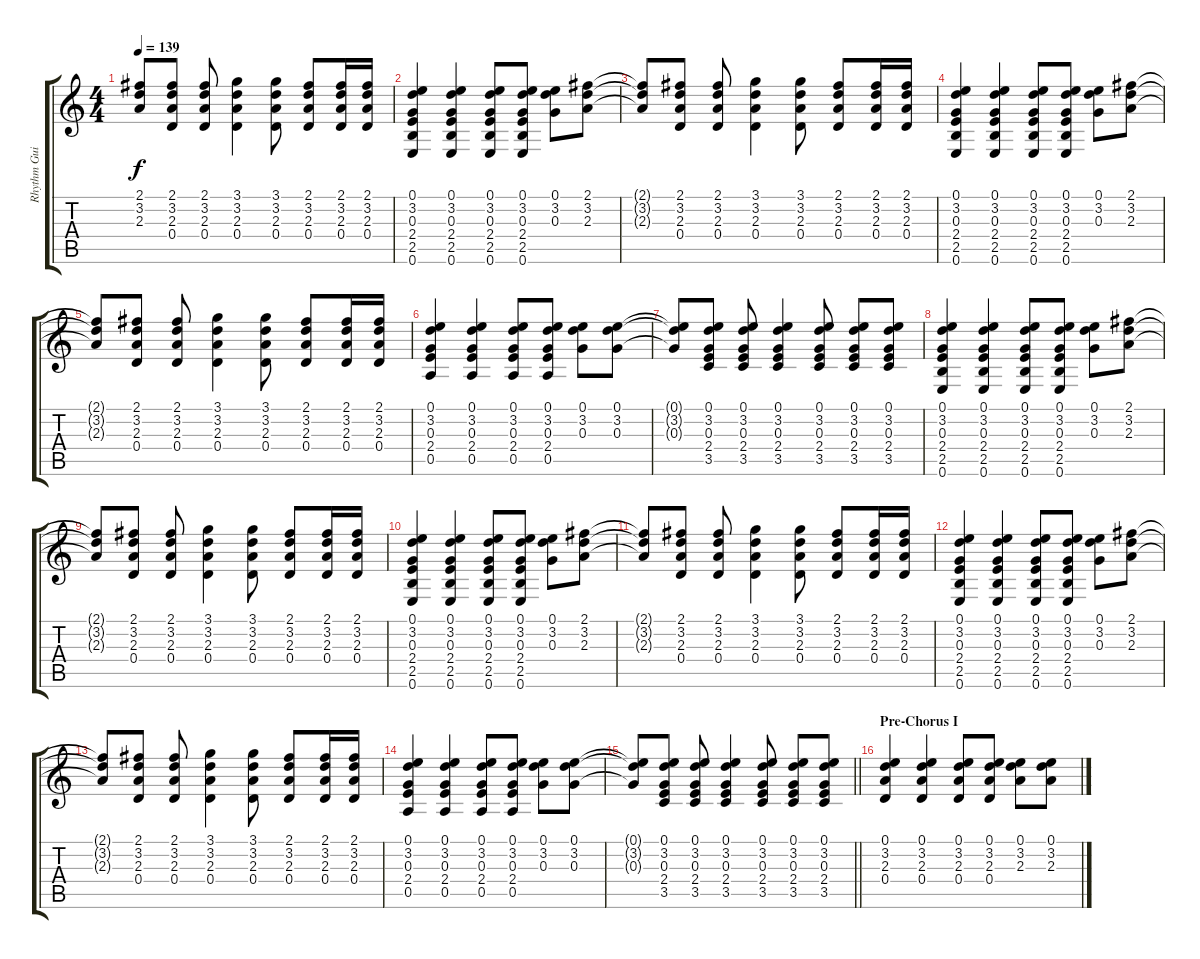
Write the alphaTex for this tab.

\track ("Rhythm Guitar" "Rhythm Gui") {instrument overdrivenguitar}
\staff {score tabs}
\tuning (E4 B3 G3 D3 A2 E2) {hide}
\ts (4 4)
\tempo 139
\clef g2
\ks c
(2.1{t} 3.2{t} 2.3{t}).8{dy f} (2.1 3.2 2.3 0.4).8 (2.1 3.2 2.3 0.4).8 (3.1 3.2 2.3 0.4).4 (3.1 3.2 2.3 0.4).8 (2.1 3.2 2.3 0.4).8 (2.1 3.2 2.3 0.4).16 (2.1 3.2 2.3 0.4).16 |
(0.1 3.2 0.3 2.4 2.5 0.6).4 (0.1 3.2 0.3 2.4 2.5 0.6).4 (0.1 3.2 0.3 2.4 2.5 0.6).8 (0.1 3.2 0.3 2.4 2.5 0.6).8 (0.1 3.2 0.3).8 (2.1 3.2 2.3).8 |
(2.1{t} 3.2{t} 2.3{t}).8 (2.1 3.2 2.3 0.4).8 (2.1 3.2 2.3 0.4).8 (3.1 3.2 2.3 0.4).4 (3.1 3.2 2.3 0.4).8 (2.1 3.2 2.3 0.4).8 (2.1 3.2 2.3 0.4).16 (2.1 3.2 2.3 0.4).16 |
(0.1 3.2 0.3 2.4 2.5 0.6).4 (0.1 3.2 0.3 2.4 2.5 0.6).4 (0.1 3.2 0.3 2.4 2.5 0.6).8 (0.1 3.2 0.3 2.4 2.5 0.6).8 (0.1 3.2 0.3).8 (2.1 3.2 2.3).8 |
(2.1{t} 3.2{t} 2.3{t}).8 (2.1 3.2 2.3 0.4).8 (2.1 3.2 2.3 0.4).8 (3.1 3.2 2.3 0.4).4 (3.1 3.2 2.3 0.4).8 (2.1 3.2 2.3 0.4).8 (2.1 3.2 2.3 0.4).16 (2.1 3.2 2.3 0.4).16 |
(0.1 3.2 0.3 2.4 0.5).4 (0.1 3.2 0.3 2.4 0.5).4 (0.1 3.2 0.3 2.4 0.5).8 (0.1 3.2 0.3 2.4 0.5).8 (0.1 3.2 0.3).8 (0.1 3.2 0.3).8 |
(0.1{t} 3.2{t} 0.3{t}).8 (0.1 3.2 0.3 2.4 3.5).8 (0.1 3.2 0.3 2.4 3.5).8 (0.1 3.2 0.3 2.4 3.5).4 (0.1 3.2 0.3 2.4 3.5).8 (0.1 3.2 0.3 2.4 3.5).8 (0.1 3.2 0.3 2.4 3.5).8 |
(0.1 3.2 0.3 2.4 2.5 0.6).4 (0.1 3.2 0.3 2.4 2.5 0.6).4 (0.1 3.2 0.3 2.4 2.5 0.6).8 (0.1 3.2 0.3 2.4 2.5 0.6).8 (0.1 3.2 0.3).8 (2.1 3.2 2.3).8 |
(2.1{t} 3.2{t} 2.3{t}).8 (2.1 3.2 2.3 0.4).8 (2.1 3.2 2.3 0.4).8 (3.1 3.2 2.3 0.4).4 (3.1 3.2 2.3 0.4).8 (2.1 3.2 2.3 0.4).8 (2.1 3.2 2.3 0.4).16 (2.1 3.2 2.3 0.4).16 |
(0.1 3.2 0.3 2.4 2.5 0.6).4 (0.1 3.2 0.3 2.4 2.5 0.6).4 (0.1 3.2 0.3 2.4 2.5 0.6).8 (0.1 3.2 0.3 2.4 2.5 0.6).8 (0.1 3.2 0.3).8 (2.1 3.2 2.3).8 |
(2.1{t} 3.2{t} 2.3{t}).8 (2.1 3.2 2.3 0.4).8 (2.1 3.2 2.3 0.4).8 (3.1 3.2 2.3 0.4).4 (3.1 3.2 2.3 0.4).8 (2.1 3.2 2.3 0.4).8 (2.1 3.2 2.3 0.4).16 (2.1 3.2 2.3 0.4).16 |
(0.1 3.2 0.3 2.4 2.5 0.6).4 (0.1 3.2 0.3 2.4 2.5 0.6).4 (0.1 3.2 0.3 2.4 2.5 0.6).8 (0.1 3.2 0.3 2.4 2.5 0.6).8 (0.1 3.2 0.3).8 (2.1 3.2 2.3).8 |
(2.1{t} 3.2{t} 2.3{t}).8 (2.1 3.2 2.3 0.4).8 (2.1 3.2 2.3 0.4).8 (3.1 3.2 2.3 0.4).4 (3.1 3.2 2.3 0.4).8 (2.1 3.2 2.3 0.4).8 (2.1 3.2 2.3 0.4).16 (2.1 3.2 2.3 0.4).16 |
(0.1 3.2 0.3 2.4 0.5).4 (0.1 3.2 0.3 2.4 0.5).4 (0.1 3.2 0.3 2.4 0.5).8 (0.1 3.2 0.3 2.4 0.5).8 (0.1 3.2 0.3).8 (0.1 3.2 0.3).8 |
\barLineRight lightlight
(0.1{t} 3.2{t} 0.3{t}).8 (0.1 3.2 0.3 2.4 3.5).8 (0.1 3.2 0.3 2.4 3.5).8 (0.1 3.2 0.3 2.4 3.5).4 (0.1 3.2 0.3 2.4 3.5).8 (0.1 3.2 0.3 2.4 3.5).8 (0.1 3.2 0.3 2.4 3.5).8 |
\section ("" "Pre-Chorus I")
(0.1 3.2 2.3 0.4).4 (0.1 3.2 2.3 0.4).4 (0.1 3.2 2.3 0.4).8 (0.1 3.2 2.3 0.4).8 (0.1 3.2 2.3).8 (0.1 3.2 2.3).8
